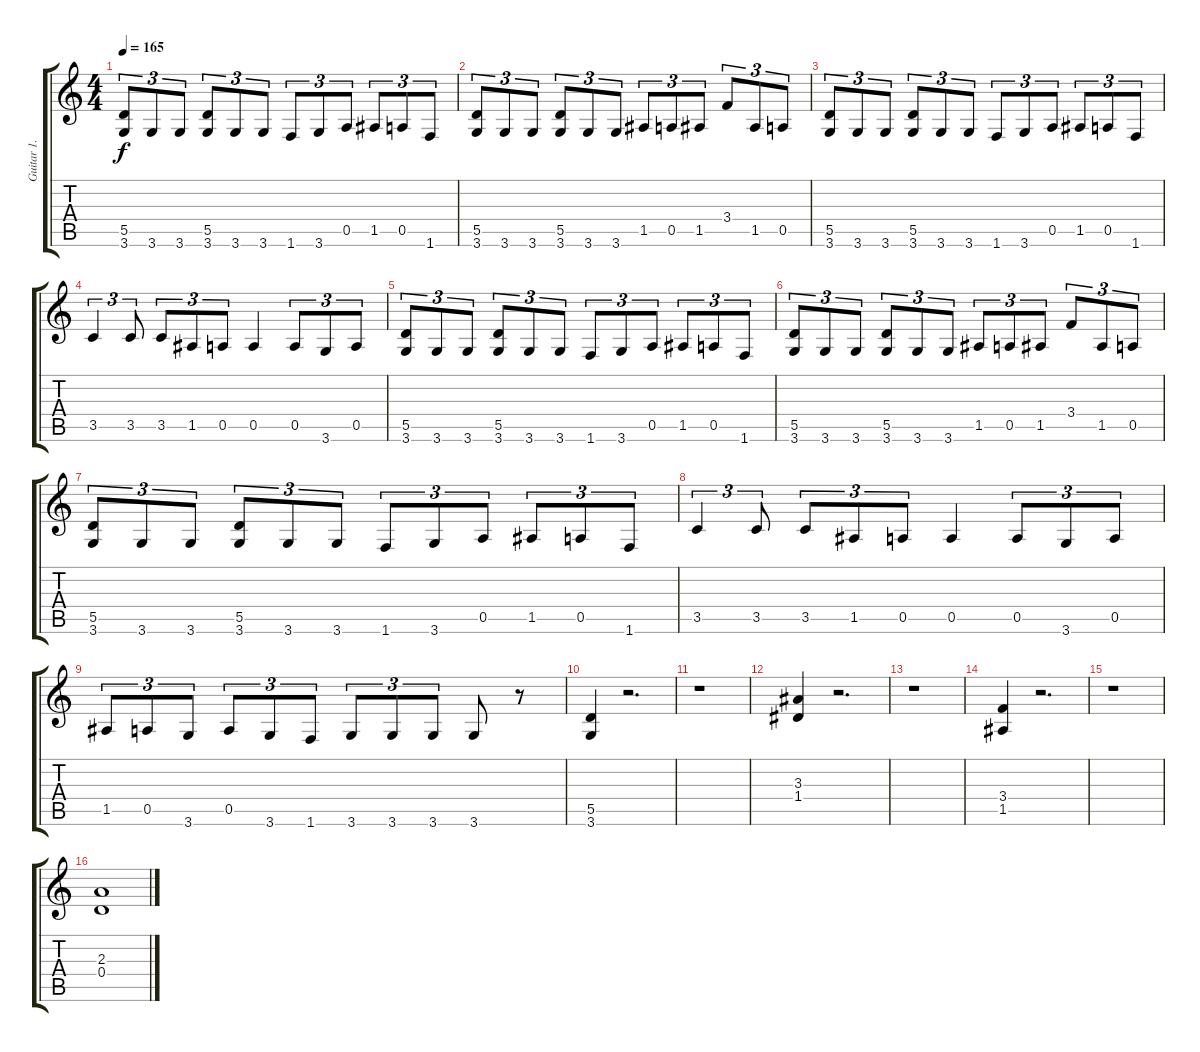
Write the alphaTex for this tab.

\track ("Guitar 1." "Guitar 1.") {instrument overdrivenguitar}
\staff {score tabs}
\tuning (E4 B3 G3 D3 A2 E2) {hide}
\ts (4 4)
\tempo 165
\clef g2
\ks c
(5.5 3.6).8{tu (3 2) dy f} 3.6.8{tu (3 2)} 3.6.8{tu (3 2)} (5.5 3.6).8{tu (3 2)} 3.6.8{tu (3 2)} 3.6.8{tu (3 2)} 1.6.8{tu (3 2)} 3.6.8{tu (3 2)} 0.5.8{tu (3 2)} 1.5.8{tu (3 2)} 0.5.8{tu (3 2)} 1.6.8{tu (3 2)} |
(5.5 3.6).8{tu (3 2)} 3.6.8{tu (3 2)} 3.6.8{tu (3 2)} (5.5 3.6).8{tu (3 2)} 3.6.8{tu (3 2)} 3.6.8{tu (3 2)} 1.5.8{tu (3 2)} 0.5.8{tu (3 2)} 1.5.8{tu (3 2)} 3.4.8{tu (3 2)} 1.5.8{tu (3 2)} 0.5.8{tu (3 2)} |
(5.5 3.6).8{tu (3 2)} 3.6.8{tu (3 2)} 3.6.8{tu (3 2)} (5.5 3.6).8{tu (3 2)} 3.6.8{tu (3 2)} 3.6.8{tu (3 2)} 1.6.8{tu (3 2)} 3.6.8{tu (3 2)} 0.5.8{tu (3 2)} 1.5.8{tu (3 2)} 0.5.8{tu (3 2)} 1.6.8{tu (3 2)} |
3.5.4{tu (3 2)} 3.5.8{tu (3 2)} 3.5.8{tu (3 2)} 1.5.8{tu (3 2)} 0.5.8{tu (3 2)} 0.5.4 0.5.8{tu (3 2)} 3.6.8{tu (3 2)} 0.5.8{tu (3 2)} |
(5.5 3.6).8{tu (3 2)} 3.6.8{tu (3 2)} 3.6.8{tu (3 2)} (5.5 3.6).8{tu (3 2)} 3.6.8{tu (3 2)} 3.6.8{tu (3 2)} 1.6.8{tu (3 2)} 3.6.8{tu (3 2)} 0.5.8{tu (3 2)} 1.5.8{tu (3 2)} 0.5.8{tu (3 2)} 1.6.8{tu (3 2)} |
(5.5 3.6).8{tu (3 2)} 3.6.8{tu (3 2)} 3.6.8{tu (3 2)} (5.5 3.6).8{tu (3 2)} 3.6.8{tu (3 2)} 3.6.8{tu (3 2)} 1.5.8{tu (3 2)} 0.5.8{tu (3 2)} 1.5.8{tu (3 2)} 3.4.8{tu (3 2)} 1.5.8{tu (3 2)} 0.5.8{tu (3 2)} |
(5.5 3.6).8{tu (3 2)} 3.6.8{tu (3 2)} 3.6.8{tu (3 2)} (5.5 3.6).8{tu (3 2)} 3.6.8{tu (3 2)} 3.6.8{tu (3 2)} 1.6.8{tu (3 2)} 3.6.8{tu (3 2)} 0.5.8{tu (3 2)} 1.5.8{tu (3 2)} 0.5.8{tu (3 2)} 1.6.8{tu (3 2)} |
3.5.4{tu (3 2)} 3.5.8{tu (3 2)} 3.5.8{tu (3 2)} 1.5.8{tu (3 2)} 0.5.8{tu (3 2)} 0.5.4 0.5.8{tu (3 2)} 3.6.8{tu (3 2)} 0.5.8{tu (3 2)} |
1.5.8{tu (3 2)} 0.5.8{tu (3 2)} 3.6.8{tu (3 2)} 0.5.8{tu (3 2)} 3.6.8{tu (3 2)} 1.6.8{tu (3 2)} 3.6.8{tu (3 2)} 3.6.8{tu (3 2)} 3.6.8{tu (3 2)} 3.6.8 r.8 |
(5.5 3.6).4 r.2{d} |
r.1 |
(3.3 1.4).4 r.2{d} |
r.1 |
(3.4 1.5).4 r.2{d} |
r.1 |
(2.3 0.4).1
